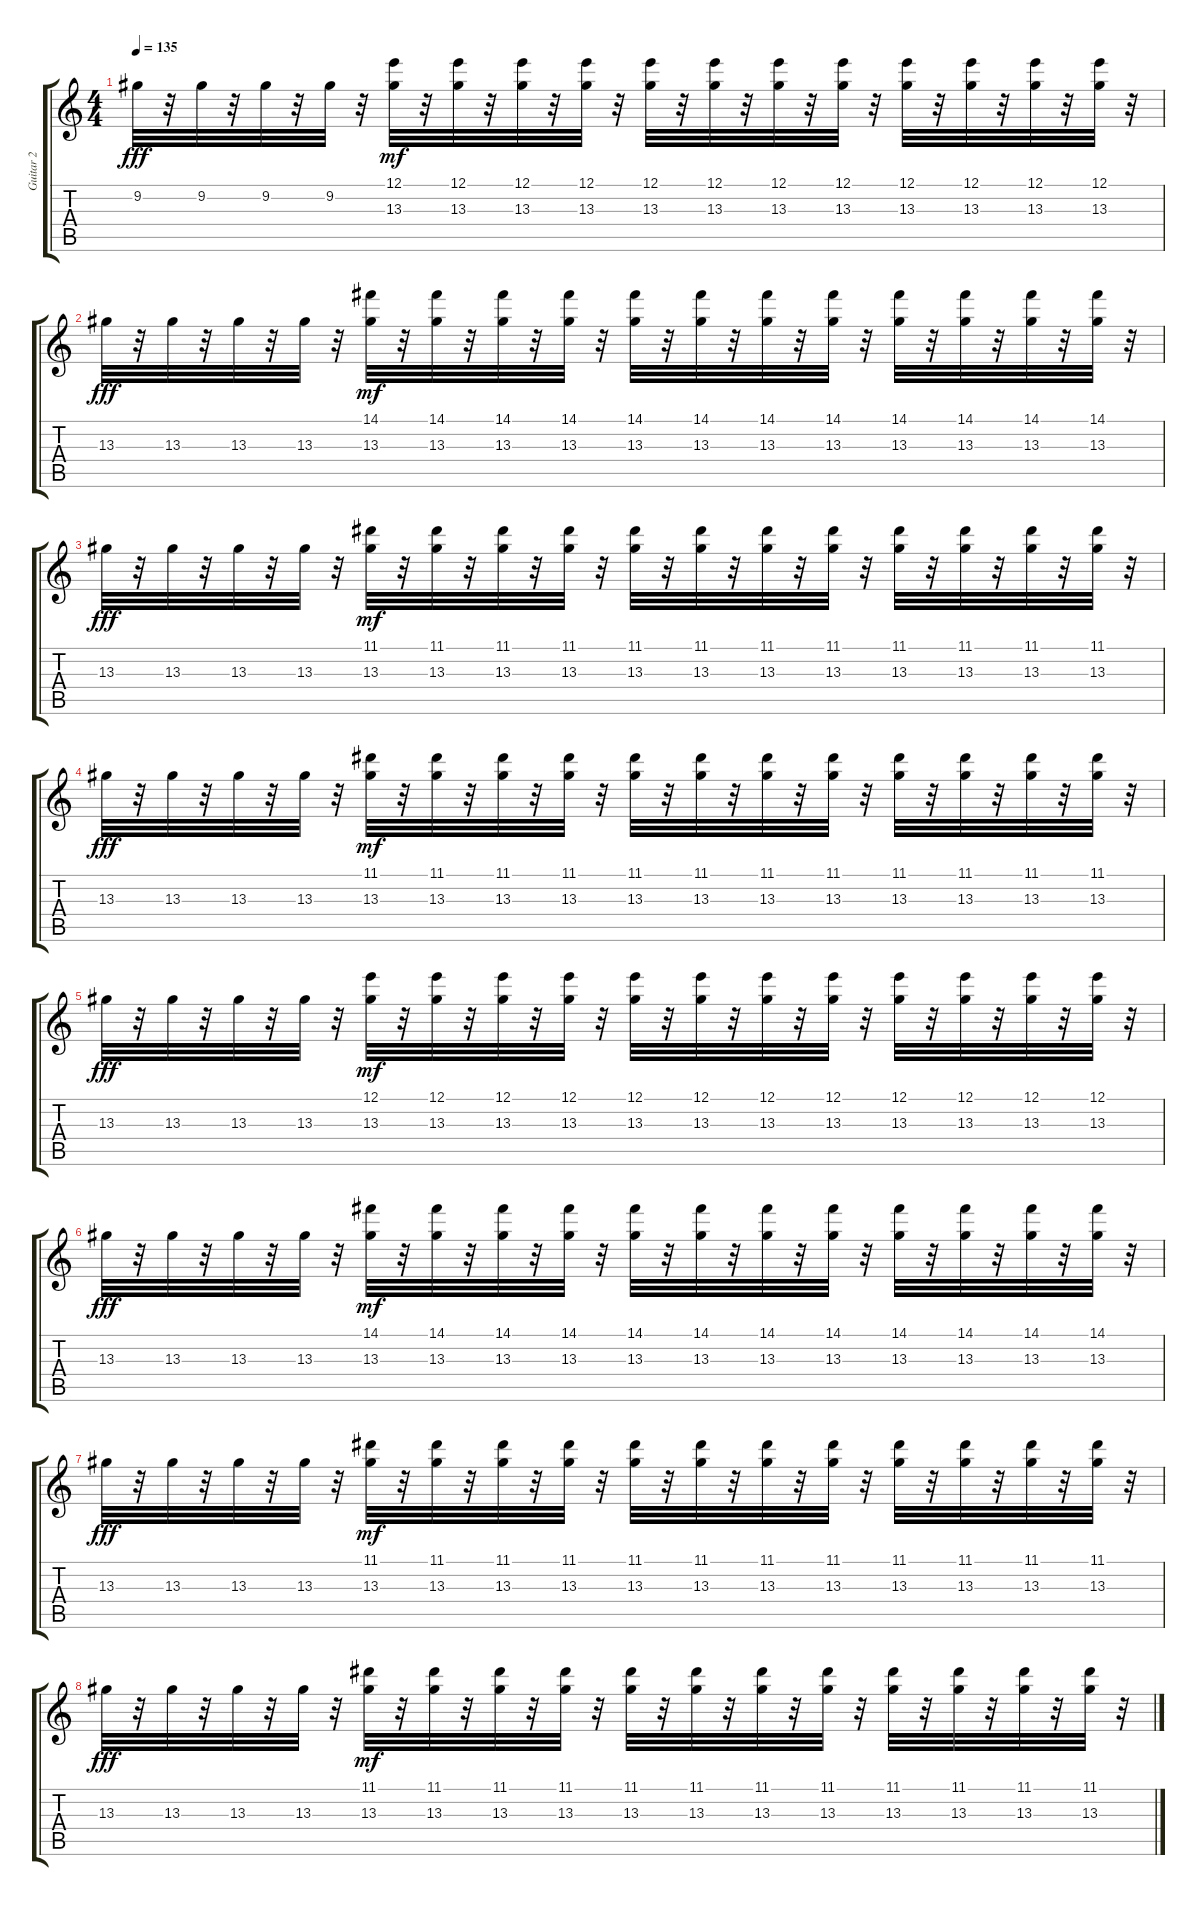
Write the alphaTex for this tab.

\track ("Guitar 2" "Guitar 2") {instrument overdrivenguitar}
\staff {score tabs}
\tuning (E4 B3 G3 D3 A2 E2) {hide}
\ts (4 4)
\tempo 135
\clef g2
\ks c
9.2.32{dy fff} r.32 9.2.32 r.32 9.2.32 r.32 9.2.32 r.32 (12.1 13.3).32{dy mf} r.32 (12.1 13.3).32 r.32 (12.1 13.3).32 r.32 (12.1 13.3).32 r.32 (12.1 13.3).32 r.32 (12.1 13.3).32 r.32 (12.1 13.3).32 r.32 (12.1 13.3).32 r.32 (12.1 13.3).32 r.32 (12.1 13.3).32 r.32 (12.1 13.3).32 r.32 (12.1 13.3).32 r.32 |
13.3.32{dy fff} r.32 13.3.32 r.32 13.3.32 r.32 13.3.32 r.32 (14.1 13.3).32{dy mf} r.32 (14.1 13.3).32 r.32 (14.1 13.3).32 r.32 (14.1 13.3).32 r.32 (14.1 13.3).32 r.32 (14.1 13.3).32 r.32 (14.1 13.3).32 r.32 (14.1 13.3).32 r.32 (14.1 13.3).32 r.32 (14.1 13.3).32 r.32 (14.1 13.3).32 r.32 (14.1 13.3).32 r.32 |
13.3.32{dy fff} r.32 13.3.32 r.32 13.3.32 r.32 13.3.32 r.32 (11.1 13.3).32{dy mf} r.32 (11.1 13.3).32 r.32 (11.1 13.3).32 r.32 (11.1 13.3).32 r.32 (11.1 13.3).32 r.32 (11.1 13.3).32 r.32 (11.1 13.3).32 r.32 (11.1 13.3).32 r.32 (11.1 13.3).32 r.32 (11.1 13.3).32 r.32 (11.1 13.3).32 r.32 (11.1 13.3).32 r.32 |
13.3.32{dy fff} r.32 13.3.32 r.32 13.3.32 r.32 13.3.32 r.32 (11.1 13.3).32{dy mf} r.32 (11.1 13.3).32 r.32 (11.1 13.3).32 r.32 (11.1 13.3).32 r.32 (11.1 13.3).32 r.32 (11.1 13.3).32 r.32 (11.1 13.3).32 r.32 (11.1 13.3).32 r.32 (11.1 13.3).32 r.32 (11.1 13.3).32 r.32 (11.1 13.3).32 r.32 (11.1 13.3).32 r.32 |
13.3.32{dy fff} r.32 13.3.32 r.32 13.3.32 r.32 13.3.32 r.32 (12.1 13.3).32{dy mf} r.32 (12.1 13.3).32 r.32 (12.1 13.3).32 r.32 (12.1 13.3).32 r.32 (12.1 13.3).32 r.32 (12.1 13.3).32 r.32 (12.1 13.3).32 r.32 (12.1 13.3).32 r.32 (12.1 13.3).32 r.32 (12.1 13.3).32 r.32 (12.1 13.3).32 r.32 (12.1 13.3).32 r.32 |
13.3.32{dy fff} r.32 13.3.32 r.32 13.3.32 r.32 13.3.32 r.32 (14.1 13.3).32{dy mf} r.32 (14.1 13.3).32 r.32 (14.1 13.3).32 r.32 (14.1 13.3).32 r.32 (14.1 13.3).32 r.32 (14.1 13.3).32 r.32 (14.1 13.3).32 r.32 (14.1 13.3).32 r.32 (14.1 13.3).32 r.32 (14.1 13.3).32 r.32 (14.1 13.3).32 r.32 (14.1 13.3).32 r.32 |
13.3.32{dy fff} r.32 13.3.32 r.32 13.3.32 r.32 13.3.32 r.32 (11.1 13.3).32{dy mf} r.32 (11.1 13.3).32 r.32 (11.1 13.3).32 r.32 (11.1 13.3).32 r.32 (11.1 13.3).32 r.32 (11.1 13.3).32 r.32 (11.1 13.3).32 r.32 (11.1 13.3).32 r.32 (11.1 13.3).32 r.32 (11.1 13.3).32 r.32 (11.1 13.3).32 r.32 (11.1 13.3).32 r.32 |
13.3.32{dy fff} r.32 13.3.32 r.32 13.3.32 r.32 13.3.32 r.32 (11.1 13.3).32{dy mf} r.32 (11.1 13.3).32 r.32 (11.1 13.3).32 r.32 (11.1 13.3).32 r.32 (11.1 13.3).32 r.32 (11.1 13.3).32 r.32 (11.1 13.3).32 r.32 (11.1 13.3).32 r.32 (11.1 13.3).32 r.32 (11.1 13.3).32 r.32 (11.1 13.3).32 r.32 (11.1 13.3).32 r.32
